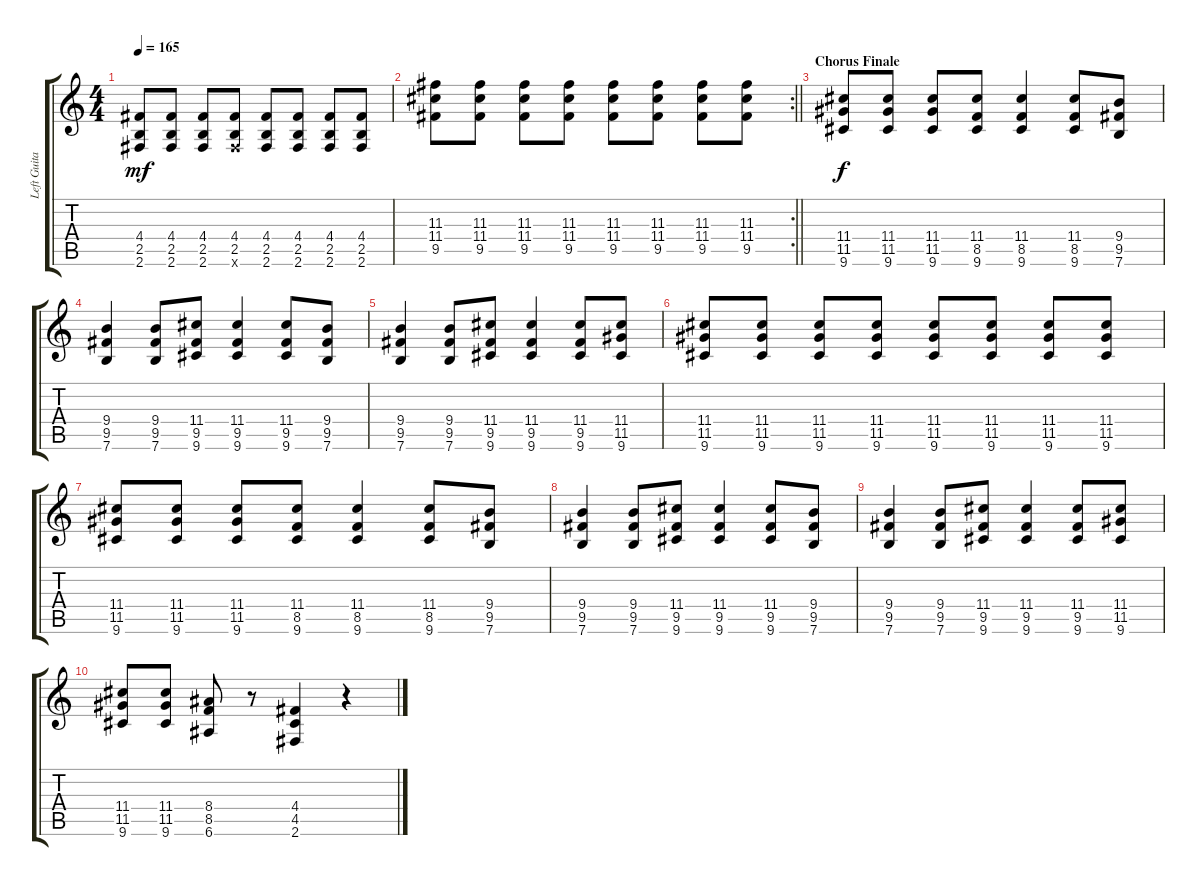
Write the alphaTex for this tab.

\track ("Left Guitar" "Left Guita") {instrument distortionguitar}
\staff {score tabs}
\tuning (E4 B3 G3 D3 A2 E2) {hide}
\ts (4 4)
\tempo 165
\clef g2
\ks c
(4.4 2.5 2.6).8{dy mf} (4.4 2.5 2.6).8 (4.4 2.5 2.6).8 (4.4 2.5 2.6{x}).8 (4.4 2.5 2.6).8 (4.4 2.5 2.6).8 (4.4 2.5 2.6).8 (4.4 2.5 2.6).8 |
\rc 2
\barLineRight lightlight
(11.3 11.4 9.5).8 (11.3 11.4 9.5).8 (11.3 11.4 9.5).8 (11.3 11.4 9.5).8 (11.3 11.4 9.5).8 (11.3 11.4 9.5).8 (11.3 11.4 9.5).8 (11.3 11.4 9.5).8 |
\section ("" "Chorus Finale")
(11.4 11.5 9.6).8{dy f} (11.4 11.5 9.6).8 (11.4 11.5 9.6).8 (11.4 8.5 9.6).8 (11.4 8.5 9.6).4 (11.4 8.5 9.6).8 (9.4 9.5 7.6).8 |
(9.4 9.5 7.6).4 (9.4 9.5 7.6).8 (11.4 9.5 9.6).8 (11.4 9.5 9.6).4 (11.4 9.5 9.6).8 (9.4 9.5 7.6).8 |
(9.4 9.5 7.6).4 (9.4 9.5 7.6).8 (11.4 9.5 9.6).8 (11.4 9.5 9.6).4 (11.4 9.5 9.6).8 (11.4 11.5 9.6).8 |
(11.4 11.5 9.6).8 (11.4 11.5 9.6).8 (11.4 11.5 9.6).8 (11.4 11.5 9.6).8 (11.4 11.5 9.6).8 (11.4 11.5 9.6).8 (11.4 11.5 9.6).8 (11.4 11.5 9.6).8 |
(11.4 11.5 9.6).8 (11.4 11.5 9.6).8 (11.4 11.5 9.6).8 (11.4 8.5 9.6).8 (11.4 8.5 9.6).4 (11.4 8.5 9.6).8 (9.4 9.5 7.6).8 |
(9.4 9.5 7.6).4 (9.4 9.5 7.6).8 (11.4 9.5 9.6).8 (11.4 9.5 9.6).4 (11.4 9.5 9.6).8 (9.4 9.5 7.6).8 |
(9.4 9.5 7.6).4 (9.4 9.5 7.6).8 (11.4 9.5 9.6).8 (11.4 9.5 9.6).4 (11.4 9.5 9.6).8 (11.4 11.5 9.6).8 |
(11.4 11.5 9.6).8 (11.4 11.5 9.6).8 (8.4 8.5 6.6).8 r.8 (4.4 4.5 2.6).4 r.4
